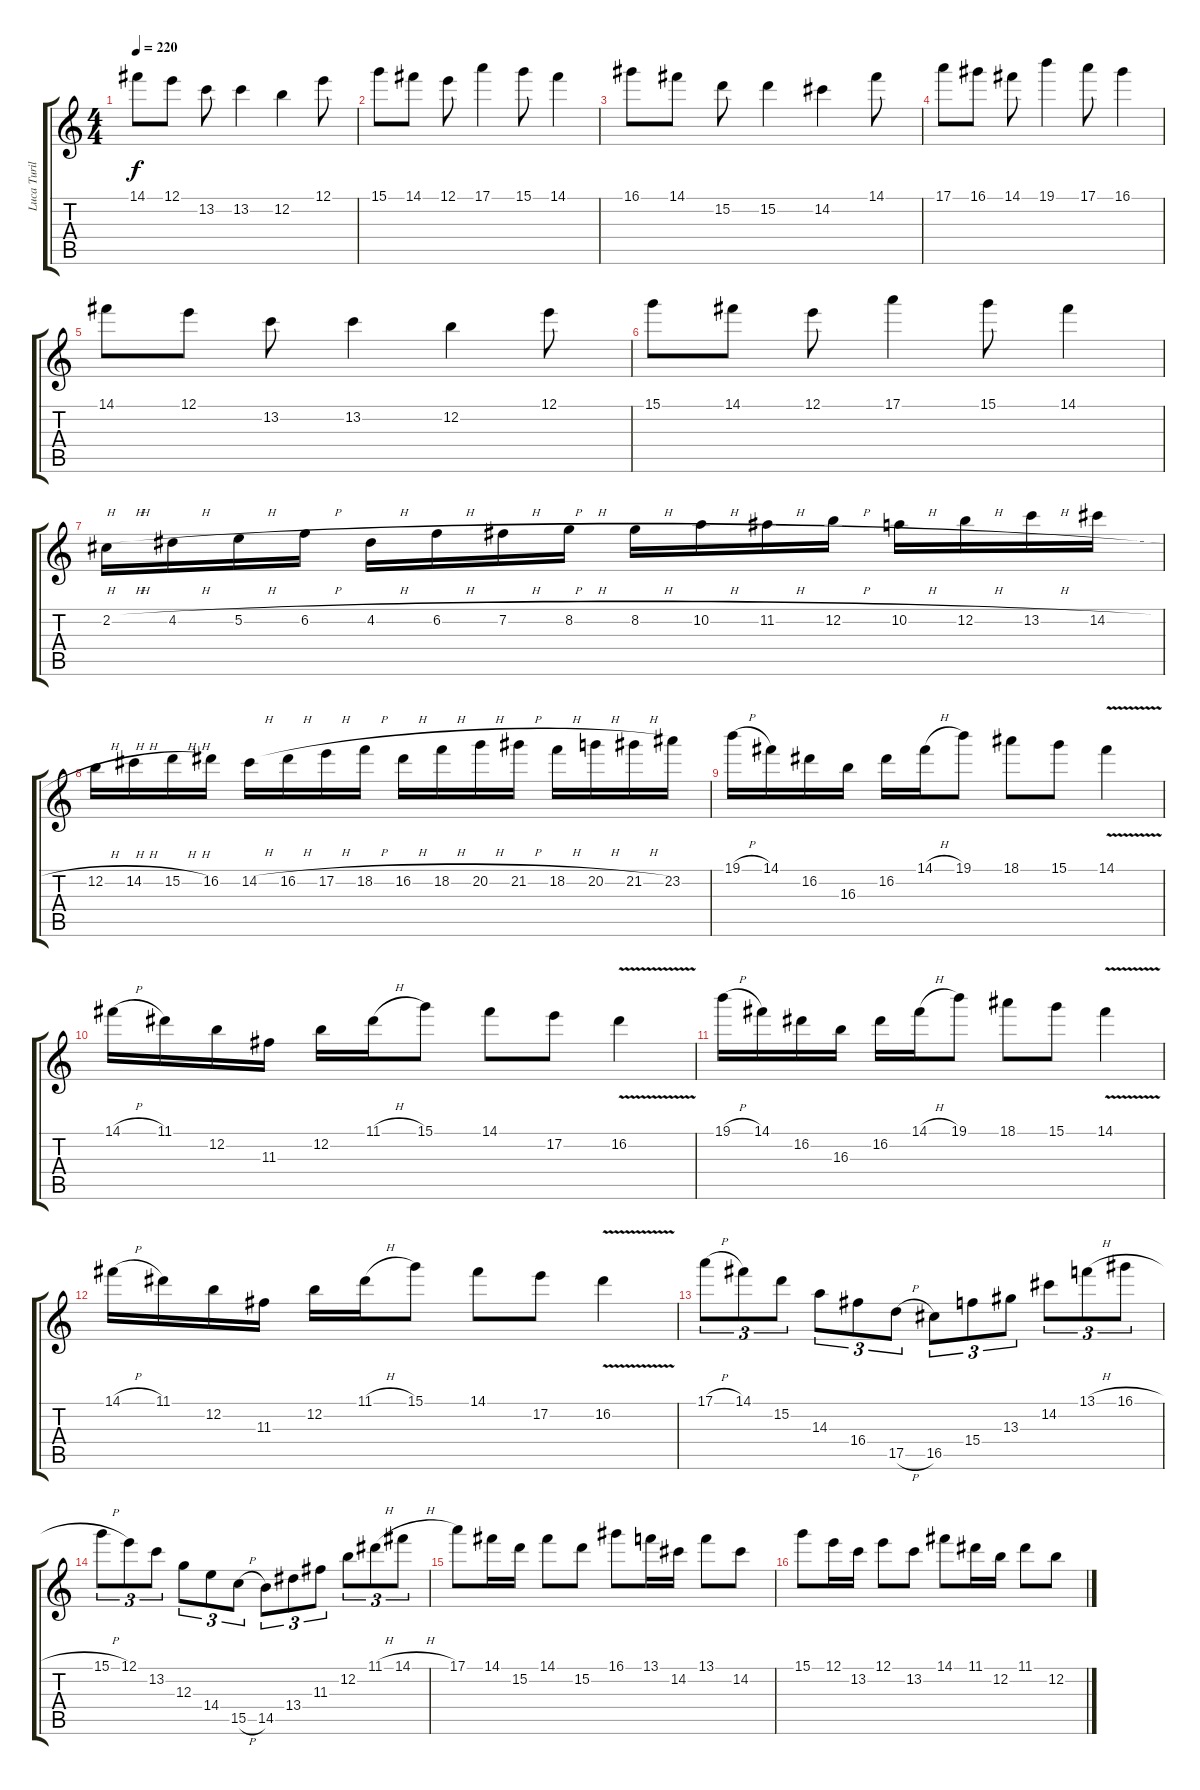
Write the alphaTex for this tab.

\track ("Luca Turilli" "Luca Turil") {instrument overdrivenguitar}
\staff {score tabs}
\tuning (E4 B3 G3 D3 A2 E2) {hide}
\ts (4 4)
\tempo 220
\clef g2
\ks c
14.1.8{dy f} 12.1.8 13.2.8 13.2.4 12.2.4 12.1.8 |
15.1.8 14.1.8 12.1.8 17.1.4 15.1.8 14.1.4 |
16.1.8 14.1.8 15.2.8 15.2.4 14.2.4 14.1.8 |
17.1.8 16.1.8 14.1.8 19.1.4 17.1.8 16.1.4 |
14.1.8 12.1.8 13.2.8 13.2.4 12.2.4 12.1.8 |
15.1.8 14.1.8 12.1.8 17.1.4 15.1.8 14.1.4 |
2.2{h}.16 4.2{h}.16 5.2{h}.16 6.2{h}.16 4.2{h}.16 6.2{h}.16 7.2{h}.16 8.2{h}.16 8.2{h}.16 10.2{h}.16 11.2{h}.16 12.2{h}.16 10.2{h}.16 12.2{h}.16 13.2{h}.16 14.2{h}.16 |
12.2{h}.16 14.2{h}.16 15.2{h}.16 16.2.16 14.2{h}.16 16.2{h}.16 17.2{h}.16 18.2{h}.16 16.2{h}.16 18.2{h}.16 20.2{h}.16 21.2{h}.16 18.2{h}.16 20.2{h}.16 21.2{h}.16 23.2.16 |
19.1{h}.16 14.1.16 16.2.16 16.3.16 16.2.16 14.1{h}.16 19.1.8 18.1.8 15.1.8 14.1{v}.4 |
14.1{h}.16 11.1.16 12.2.16 11.3.16 12.2.16 11.1{h}.16 15.1.8 14.1.8 17.2.8 16.2{v}.4 |
19.1{h}.16 14.1.16 16.2.16 16.3.16 16.2.16 14.1{h}.16 19.1.8 18.1.8 15.1.8 14.1{v}.4 |
14.1{h}.16 11.1.16 12.2.16 11.3.16 12.2.16 11.1{h}.16 15.1.8 14.1.8 17.2.8 16.2{v}.4 |
17.1{h}.8{tu (3 2)} 14.1.8{tu (3 2)} 15.2.8{tu (3 2)} 14.3.8{tu (3 2)} 16.4.8{tu (3 2)} 17.5{h}.8{tu (3 2)} 16.5.8{tu (3 2)} 15.4.8{tu (3 2)} 13.3.8{tu (3 2)} 14.2.8{tu (3 2)} 13.1{h}.8{tu (3 2)} 16.1{h}.8{tu (3 2)} |
15.1{h}.8{tu (3 2)} 12.1.8{tu (3 2)} 13.2.8{tu (3 2)} 12.3.8{tu (3 2)} 14.4.8{tu (3 2)} 15.5{h}.8{tu (3 2)} 14.5.8{tu (3 2)} 13.4.8{tu (3 2)} 11.3.8{tu (3 2)} 12.2.8{tu (3 2)} 11.1{h}.8{tu (3 2)} 14.1{h}.8{tu (3 2)} |
17.1.8 14.1.16 15.2.16 14.1.8 15.2.8 16.1.8 13.1.16 14.2.16 13.1.8 14.2.8 |
15.1.8 12.1.16 13.2.16 12.1.8 13.2.8 14.1.8 11.1.16 12.2.16 11.1.8 12.2.8
